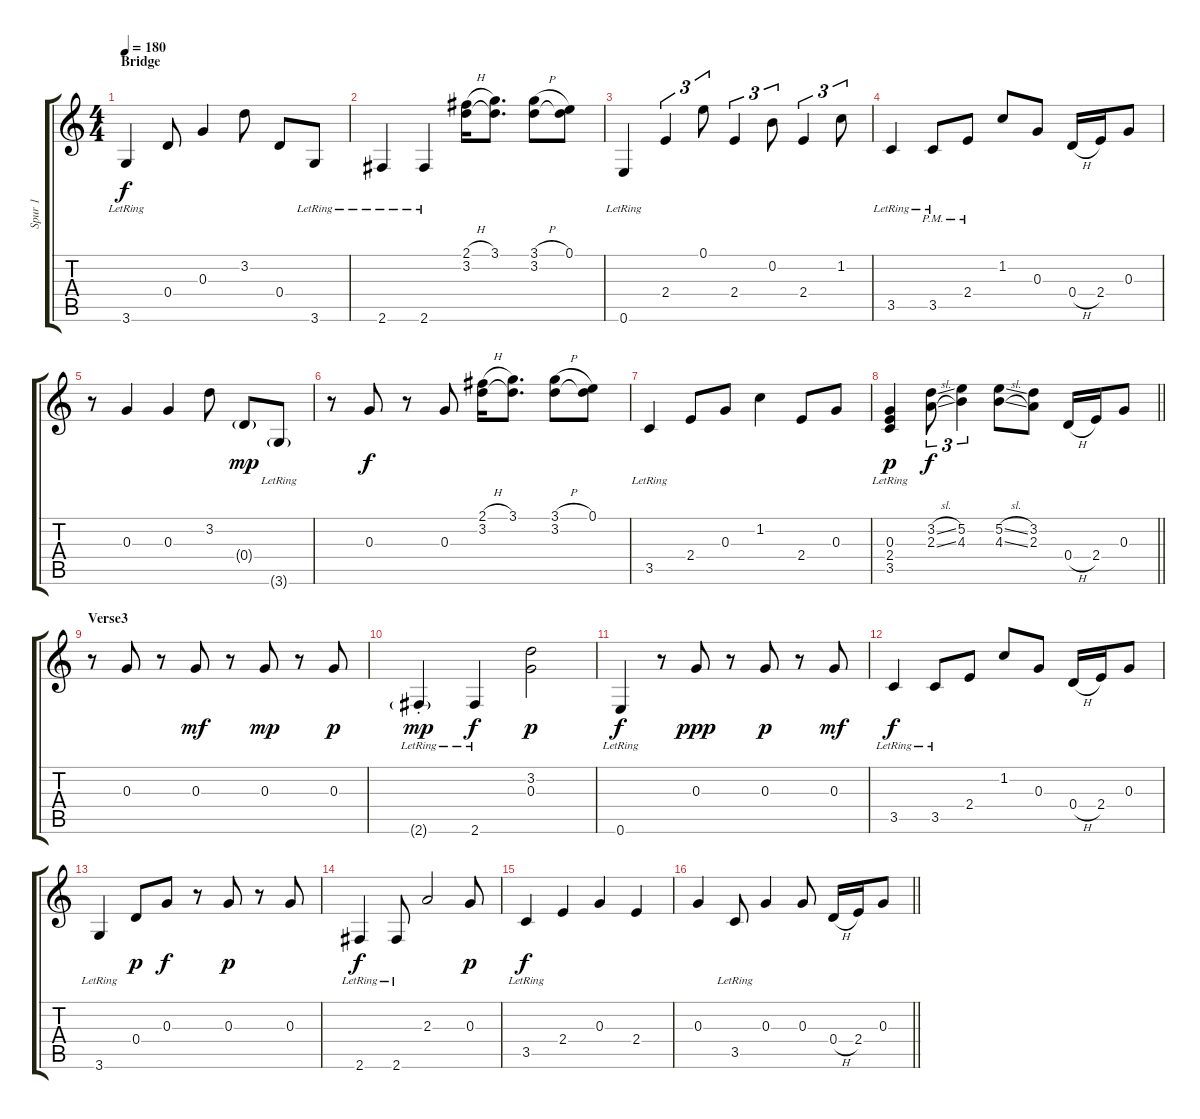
\track ("Spur 1" "Spur 1") {instrument overdrivenguitar}
\staff {score tabs}
\tuning (E4 B3 G3 D3 A2 E2) {hide}
\ts (4 4)
\section ("" "Bridge")
\tempo 180
\clef g2
\ks c
3.6{lr}.4{dy f} 0.4.8 0.3.4 3.2.8 0.4.8 3.6{lr}.8 |
2.6{lr}.4 2.6{lr}.4 (2.1{h} 3.2).16 (3.1 3.2{t}).8{d} (3.1{h} 3.2).8 (0.1 3.2{t}).8 |
0.6{lr}.4 2.4.4{tu (3 2)} 0.1.8{tu (3 2)} 2.4.4{tu (3 2)} 0.2.8{tu (3 2)} 2.4.4{tu (3 2)} 1.2.8{tu (3 2)} |
3.5{lr}.4 3.5{pm lr}.8 2.4{pm}.8 1.2.8 0.3.8 0.4{h}.16 2.4.16 0.3.8 |
r.8 0.3.4 0.3.4 3.2.8 0.4{g}.8{dy mp} 3.6{g lr}.8 |
r.8 0.3.8{dy f} r.8 0.3.8 (2.1{h} 3.2).16 (3.1 3.2{t}).8{d} (3.1{h} 3.2).8 (0.1 3.2{t}).8 |
3.5{lr}.4 2.4.8 0.3.8 1.2.4 2.4.8 0.3.8 |
\barLineRight lightlight
(0.3 2.4 3.5{lr}).4{dy p} (3.2{sl} 2.3{sl}).8{tu (3 2) dy f} (5.2 4.3).4{tu (3 2)} (5.2{sl} 4.3{sl}).8 (3.2 2.3).8 0.4{h}.16 2.4.16 0.3.8 |
\section ("" "Verse3")
r.8 0.3.8 r.8 0.3.8{dy mf} r.8 0.3.8{dy mp} r.8 0.3.8{dy p} |
2.6{g st lr}.4{dy mp} 2.6{lr}.4{dy f} (3.2 0.3).2{dy p} |
0.6{lr}.4{dy f} r.8 0.3.8{dy ppp} r.8 0.3.8{dy p} r.8 0.3.8{dy mf} |
3.5{lr}.4{dy f} 3.5{lr}.8 2.4.8 1.2.8 0.3.8 0.4{h}.16 2.4.16 0.3.8 |
3.6{lr}.4 0.4.8{dy p} 0.3.8{dy f} r.8 0.3.8{dy p} r.8 0.3.8 |
2.6{lr}.4{dy f} 2.6{lr}.8 2.3.2 0.3.8{dy p} |
3.5{lr}.4{dy f} 2.4.4 0.3.4 2.4.4 |
\barLineRight lightlight
0.3.4 3.5{lr}.8 0.3.4 0.3.8 0.4{h}.16 2.4.16 0.3.8
